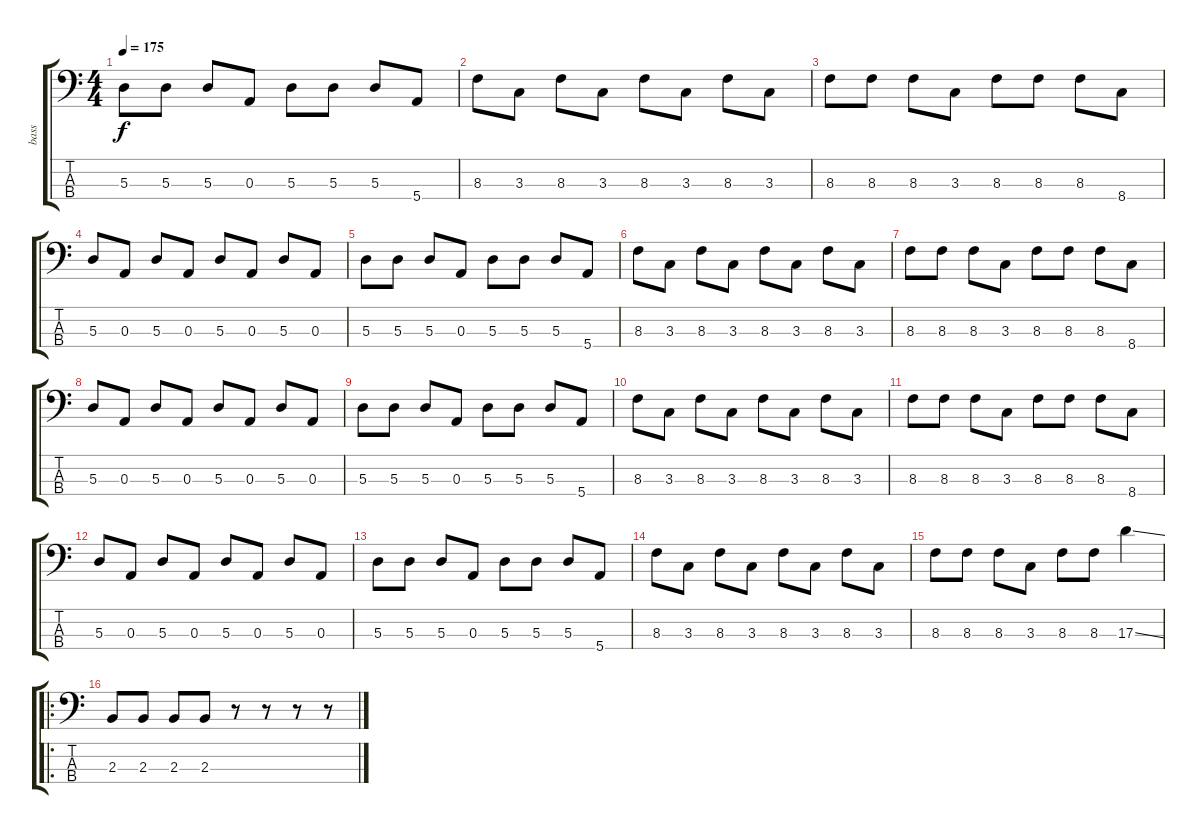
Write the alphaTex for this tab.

\track ("bass" "bass") {instrument electricbasspick}
\staff {score tabs}
\tuning (G2 D2 A1 E1) {hide}
\ts (4 4)
\tempo 175
\clef f4
\ks c
5.3.8{dy f} 5.3.8 5.3.8 0.3.8 5.3.8 5.3.8 5.3.8 5.4.8 |
8.3.8 3.3.8 8.3.8 3.3.8 8.3.8 3.3.8 8.3.8 3.3.8 |
8.3.8 8.3.8 8.3.8 3.3.8 8.3.8 8.3.8 8.3.8 8.4.8 |
5.3.8 0.3.8 5.3.8 0.3.8 5.3.8 0.3.8 5.3.8 0.3.8 |
5.3.8 5.3.8 5.3.8 0.3.8 5.3.8 5.3.8 5.3.8 5.4.8 |
8.3.8 3.3.8 8.3.8 3.3.8 8.3.8 3.3.8 8.3.8 3.3.8 |
8.3.8 8.3.8 8.3.8 3.3.8 8.3.8 8.3.8 8.3.8 8.4.8 |
5.3.8 0.3.8 5.3.8 0.3.8 5.3.8 0.3.8 5.3.8 0.3.8 |
5.3.8 5.3.8 5.3.8 0.3.8 5.3.8 5.3.8 5.3.8 5.4.8 |
8.3.8 3.3.8 8.3.8 3.3.8 8.3.8 3.3.8 8.3.8 3.3.8 |
8.3.8 8.3.8 8.3.8 3.3.8 8.3.8 8.3.8 8.3.8 8.4.8 |
5.3.8 0.3.8 5.3.8 0.3.8 5.3.8 0.3.8 5.3.8 0.3.8 |
5.3.8 5.3.8 5.3.8 0.3.8 5.3.8 5.3.8 5.3.8 5.4.8 |
8.3.8 3.3.8 8.3.8 3.3.8 8.3.8 3.3.8 8.3.8 3.3.8 |
8.3.8 8.3.8 8.3.8 3.3.8 8.3.8 8.3.8 17.3{ss}.4 |
\ro
2.3.8{volume 16 balance 8 instrument electricbassfinger} 2.3.8 2.3.8 2.3.8 r.8 r.8 r.8 r.8
